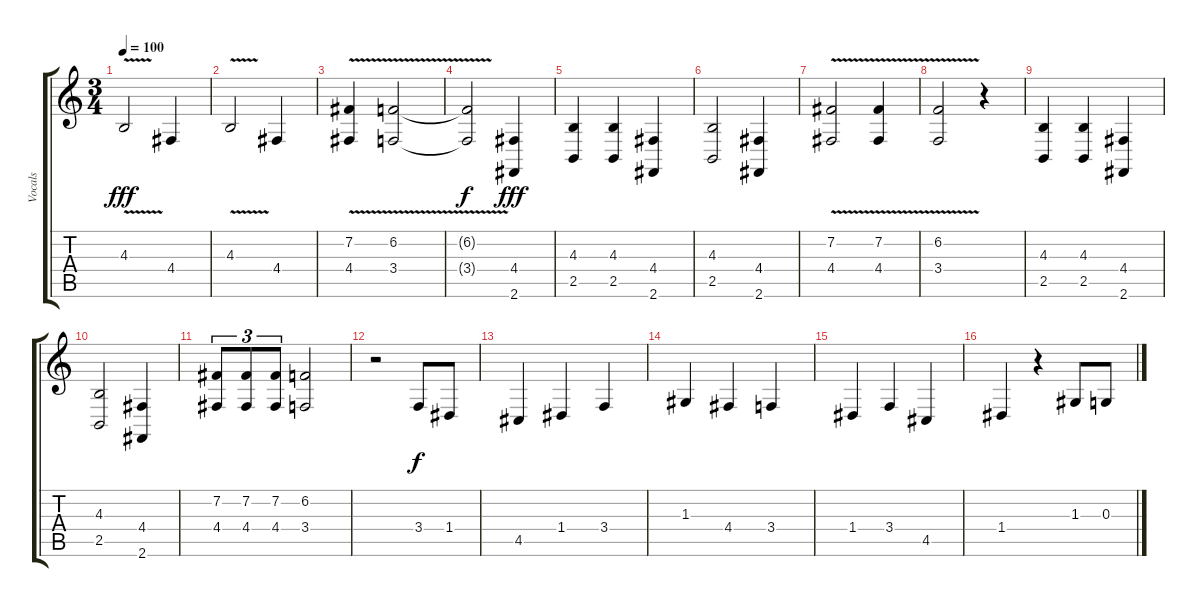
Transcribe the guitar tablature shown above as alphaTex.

\track ("Vocals" "Vocals") {instrument altosax}
\staff {score tabs}
\tuning (E4 B3 G3 D3 A2 E2) {hide}
\ts (3 4)
\tempo 100
\clef g2
\ks c
4.3{v}.2{dy fff} 4.4.4 |
4.3{v}.2 4.4.4 |
(7.2{v} 4.4{v}).4 (6.2{v} 3.4{v}).2 |
(6.2{v t} 3.4{v t}).2{dy f} (4.4 2.6).4{dy fff} |
(4.3 2.5).4 (4.3 2.5).4 (4.4 2.6).4 |
(4.3 2.5).2 (4.4 2.6).4 |
(7.2{v} 4.4{v}).2 (7.2{v} 4.4{v}).4 |
(6.2{v} 3.4{v}).2 r.4 |
(4.3 2.5).4 (4.3 2.5).4 (4.4 2.6).4 |
(4.3 2.5).2 (4.4 2.6).4 |
(7.2 4.4).8{tu (3 2)} (7.2 4.4).8{tu (3 2)} (7.2 4.4).8{tu (3 2)} (6.2 3.4).2 |
r.2 3.4.8{dy f} 1.4.8 |
4.5.4 1.4.4 3.4.4 |
1.3.4 4.4.4 3.4.4 |
1.4.4 3.4.4 4.5.4 |
1.4.4 r.4 1.3.8 0.3.8
